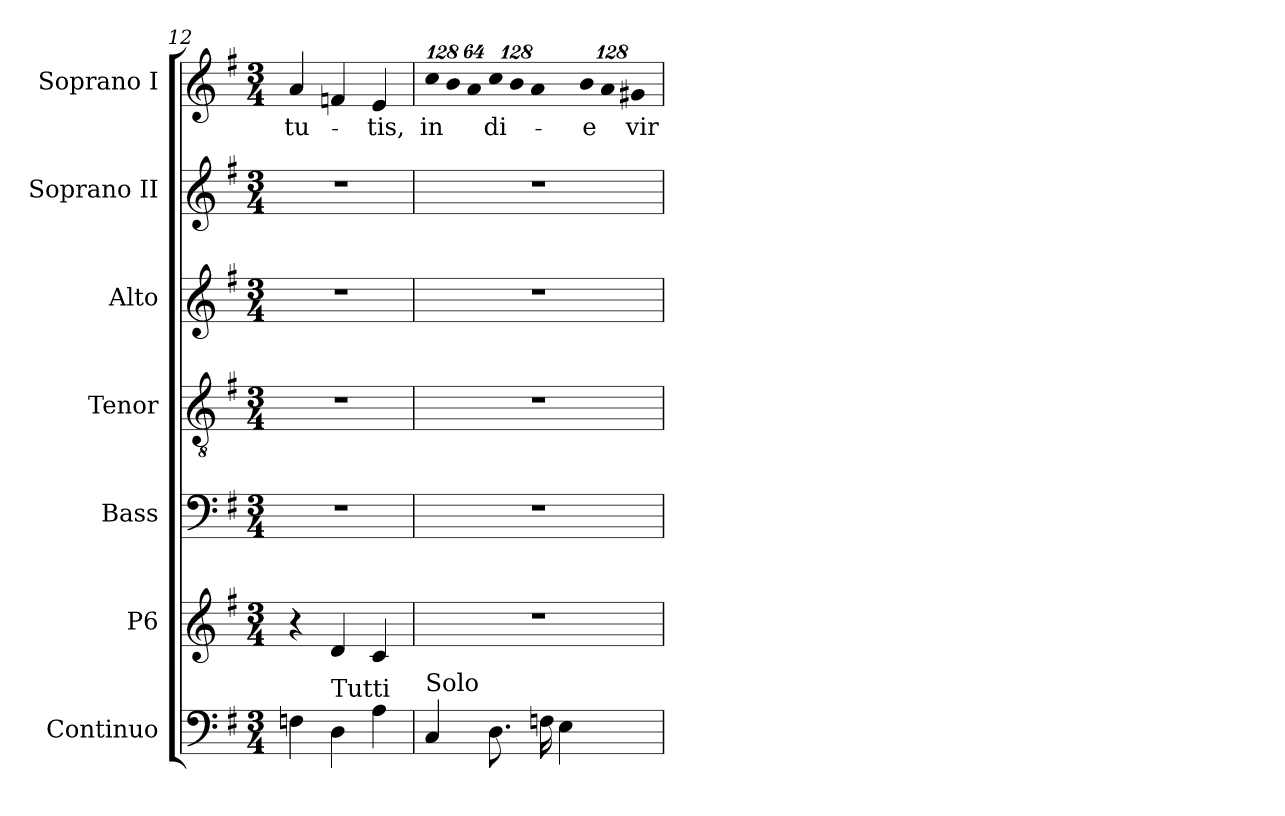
**kern	**kern	**kern	**kern	**kern	**kern	**kern	**text
*part7	*part6	*part5	*part4	*part3	*part2	*part1	*part1
*staff7	*staff6	*staff5	*staff4	*staff3	*staff2	*staff1	*staff1
*I"Continuo	*I"P6	*I"Bass	*I"Tenor	*I"Alto	*I"Soprano II	*I"Soprano I	*
*	*	*I'B.	*I'T.	*I'A.	*I'S.	*I'S.	*
*clefF4	*clefG2	*clefF4	*clefGv2	*clefG2	*clefG2	*clefG2	*
*	*	*	*ITrd7c12	*	*	*	*
*k[f#]	*k[f#]	*k[f#]	*k[f#]	*k[f#]	*k[f#]	*k[f#]	*
*G:	*G:	*G:	*G:	*G:	*G:	*G:	*
*M3/4	*M3/4	*M3/4	*M3/4	*M3/4	*M3/4	*M3/4	*
=12	=12	=12	=12	=12	=12	=12	=12
!	!	!LO:N:vis=1	!LO:N:vis=1	!LO:N:vis=1	!LO:N:vis=1	!	!
!	!	!	!	!	!	!	!LO:LY:b:color=#000000
4Fni\	4r	2.r	2.r	2.r	2.r	4ai/	-tu-
!LO:TX:a:t=Tutti	!	!	!	!	!	!	!
4Di\	4di/	.	.	.	.	4fni/	.
!	!	!	!	!	!	!	!LO:LY:b:color=#000000
4Ai\	4ci/	.	.	.	.	4ei/	-tis,
=13	=13	=13	=13	=13	=13	=13	=13
!	!LO:N:vis=1	!LO:N:vis=1	!LO:N:vis=1	!LO:N:vis=1	!LO:N:vis=1	!	!
*	*	*	*	*	*	*Xbrackettup	*
!	!	!	!	!	!	!LO:N:vis=8	!
!LO:TX:a:t=Solo	!	!	!	!	!	!	!
!	!	!	!	!	!	!	!LO:LY:b:color=#000000
4Ci/	2.r	2.r	2.r	2.r	2.r	1024%85cci\	in
!	!	!	!	!	!	!LO:N:vis=8	!
.	.	.	.	.	.	1024%85bi\	.
!	!	!	!	!	!	!LO:N:vis=8	!
.	.	.	.	.	.	512%43ai\	.
!	!	!	!	!	!	!LO:N:vis=8	!
!	!	!	!	!	!	!	!LO:LY:b:color=#000000
8.Di\	.	.	.	.	.	1024%85cci\	di-
!	!	!	!	!	!	!LO:N:vis=8	!
.	.	.	.	.	.	1024%85bi\	.
!	!	!	!	!	!	!LO:N:vis=8	!
.	.	.	.	.	.	512%43ai\	.
16Fni\	.	.	.	.	.	.	.
!	!	!	!	!	!	!LO:N:vis=8	!
!	!	!	!	!	!	!	!LO:LY:b:color=#000000
4Ei\	.	.	.	.	.	1024%85bi/	-e
!	!	!	!	!	!	!LO:N:vis=8	!
.	.	.	.	.	.	1024%85ai/	.
!	!	!	!	!	!	!LO:N:vis=8	!
!	!	!	!	!	!	!	!LO:LY:b:color=#000000
.	.	.	.	.	.	512%43g#Xi/	vir-
=	=	=	=	=	=	=	=
*-	*-	*-	*-	*-	*-	*-	*-
